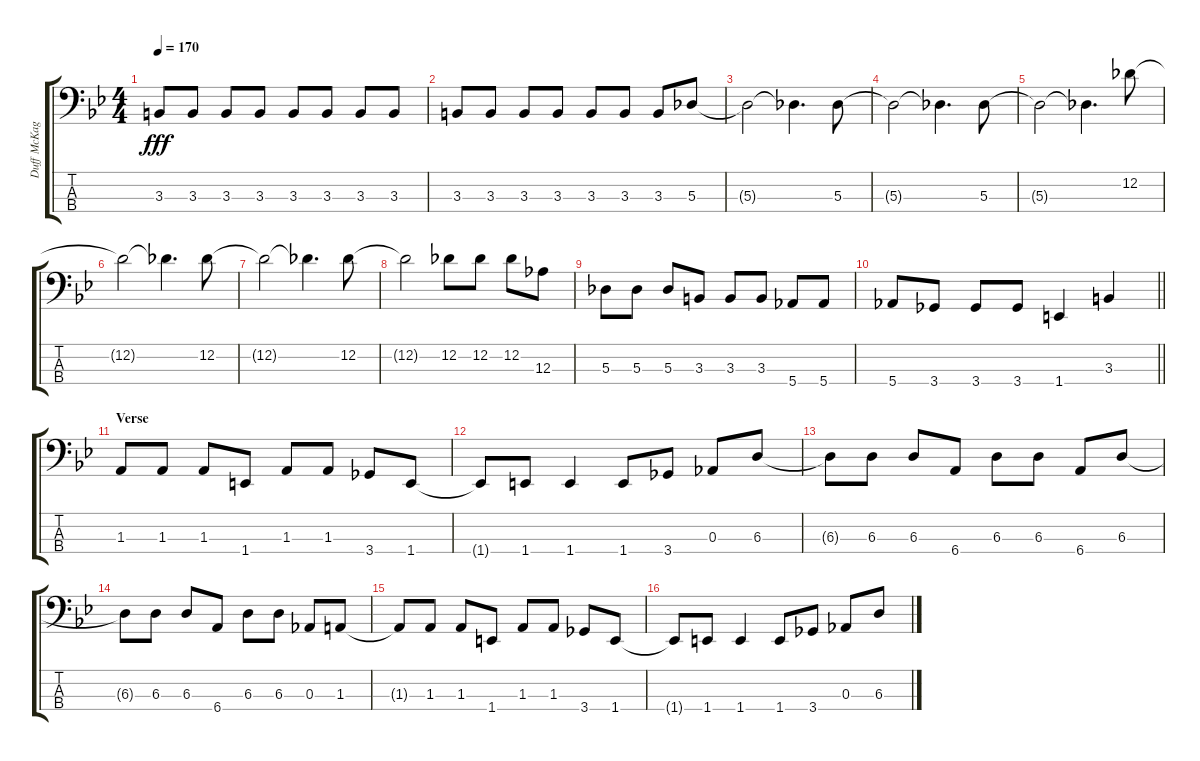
\track ("Duff McKagan - Bass" "Duff McKag") {instrument electricbasspick}
\staff {score tabs}
\tuning (Gb2 Db2 Ab1 Eb1) {hide}
\ts (4 4)
\tempo 170
\clef f4
\ks bb
3.3{t}.8{dy fff} 3.3.8 3.3.8 3.3.8 3.3.8 3.3.8 3.3.8 3.3.8 |
3.3.8 3.3.8 3.3.8 3.3.8 3.3.8 3.3.8 3.3.8 5.3.8 |
5.3{t}.2 5.3{t}.4{d} 5.3.8 |
5.3{t}.2 5.3{t}.4{d} 5.3.8 |
5.3{t}.2 5.3{t}.4{d} 12.2.8 |
12.2{t}.2 12.2{t}.4{d} 12.2.8 |
12.2{t}.2 12.2{t}.4{d} 12.2.8 |
12.2{t}.2 12.2.8 12.2.8 12.2.8 12.3.8 |
5.3.8 5.3.8 5.3.8 3.3.8 3.3.8 3.3.8 5.4.8 5.4.8 |
\barLineRight lightlight
5.4.8 3.4.8 3.4.8 3.4.8 1.4.4 3.3.4 |
\section ("" "Verse")
1.3.8 1.3.8 1.3.8 1.4.8 1.3.8 1.3.8 3.4.8 1.4.8 |
1.4{t}.8 1.4.8 1.4.4 1.4.8 3.4.8 0.3.8 6.3.8 |
6.3{t}.8 6.3.8 6.3.8 6.4.8 6.3.8 6.3.8 6.4.8 6.3.8 |
6.3{t}.8 6.3.8 6.3.8 6.4.8 6.3.8 6.3.8 0.3.8 1.3.8 |
1.3{t}.8 1.3.8 1.3.8 1.4.8 1.3.8 1.3.8 3.4.8 1.4.8 |
1.4{t}.8 1.4.8 1.4.4 1.4.8 3.4.8 0.3.8 6.3.8
